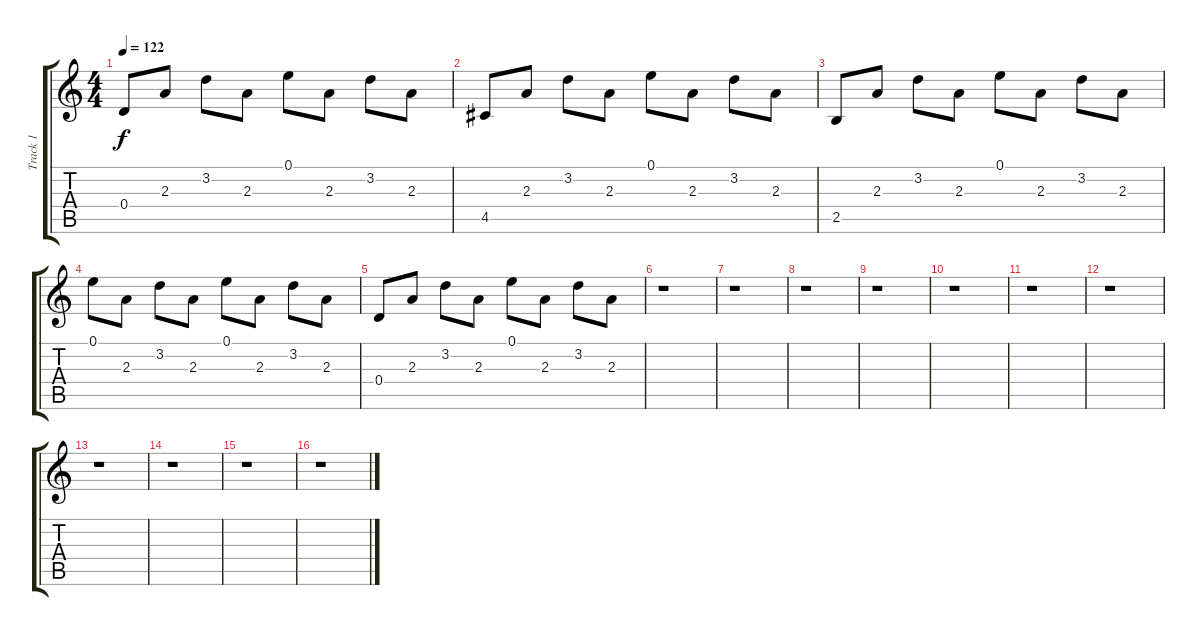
\track ("Track 1" "Track 1") {instrument acousticguitarsteel}
\staff {score tabs}
\tuning (E4 B3 G3 D3 A2 E2) {hide}
\ts (4 4)
\tempo 122
\clef g2
\ks c
0.4.8{dy f} 2.3.8 3.2.8 2.3.8 0.1.8 2.3.8 3.2.8 2.3.8 |
4.5.8 2.3.8 3.2.8 2.3.8 0.1.8 2.3.8 3.2.8 2.3.8 |
2.5.8 2.3.8 3.2.8 2.3.8 0.1.8 2.3.8 3.2.8 2.3.8 |
0.1.8 2.3.8 3.2.8 2.3.8 0.1.8 2.3.8 3.2.8 2.3.8 |
0.4.8 2.3.8 3.2.8 2.3.8 0.1.8 2.3.8 3.2.8 2.3.8 |
r.1 |
r.1 |
r.1 |
r.1 |
r.1 |
r.1 |
r.1 |
r.1 |
r.1 |
r.1 |
r.1
